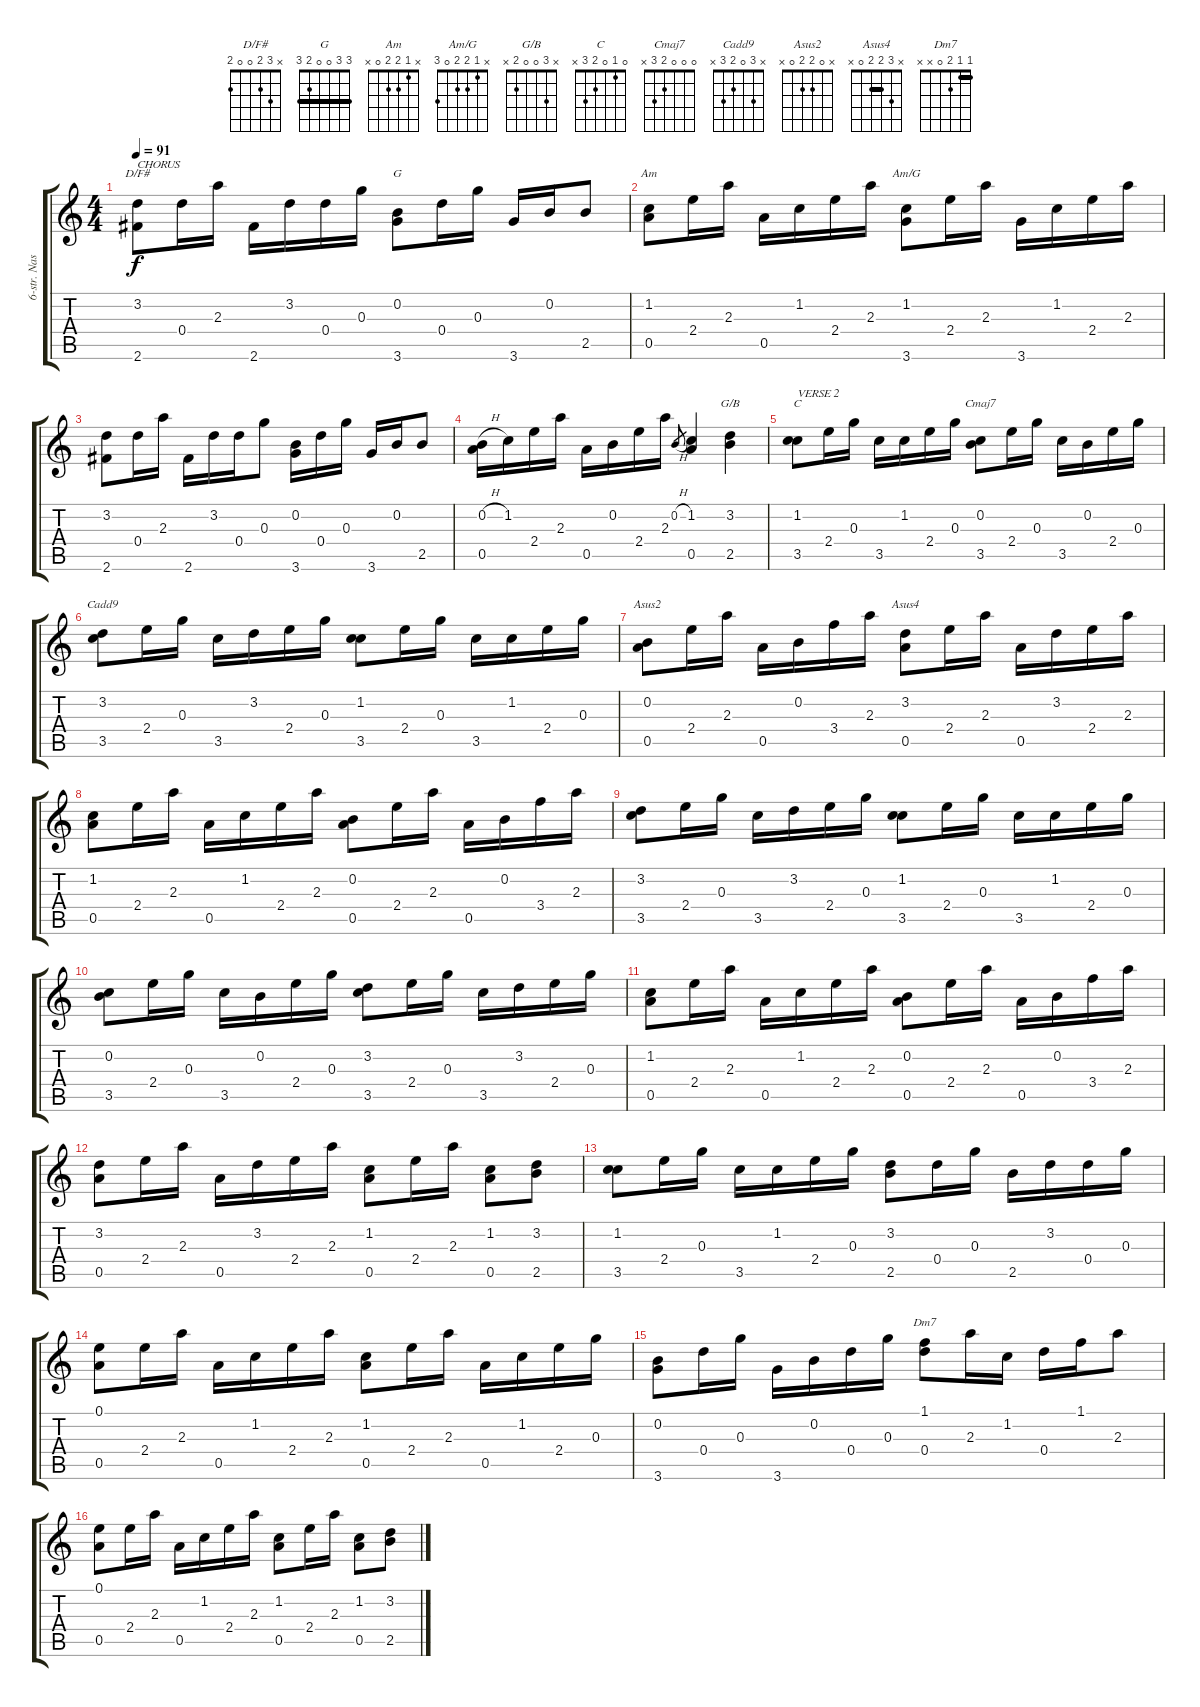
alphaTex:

\track ("6-str. Nashville" "6-str. Nas") {instrument acousticguitarnylon}
\staff {score tabs}
\tuning (E4 B3 G4 D4 A3 E3) {hide}
\chord ("D/F#" x 3 2 0 0 2)
\chord ("G" 3 3 0 0 2 3) {barre 3}
\chord ("Am" x 1 2 2 0 x)
\chord ("Am/G" x 1 2 2 0 3)
\chord ("G/B" x 3 0 0 2 x)
\chord ("C" 0 1 0 2 3 x)
\chord ("Cmaj7" 0 0 0 2 3 x)
\chord ("Cadd9" x 3 0 2 3 x)
\chord ("Asus2" x 0 2 2 0 x)
\chord ("Asus4" x 3 2 2 0 x) {barre 2}
\chord ("Dm7" 1 1 2 0 x x) {barre 1}
\ts (4 4)
\tempo 91
\clef g2
\ks c
(3.2 2.6).8{ch "D/F#" txt "CHORUS" dy f} 0.4.16 2.3.16 2.6.16 3.2.16 0.4.16 0.3.16 (0.2 3.6).8{ch "G"} 0.4.16 0.3.16 3.6.16 0.2.16 2.5.8 |
(1.2 0.5).8{ch "Am"} 2.4.16 2.3.16 0.5.16 1.2.16 2.4.16 2.3.16 (1.2 3.6).8{ch "Am/G"} 2.4.16 2.3.16 3.6.16 1.2.16 2.4.16 2.3.16 |
(3.2 2.6).8 0.4.16 2.3.16 2.6.16 3.2.16 0.4.16 0.3.8 (0.2 3.6).16 0.4.16 0.3.16 3.6.16 0.2.16 2.5.8 |
(0.2{h} 0.5).16 1.2.16 2.4.16 2.3.16 0.5.16 0.2.16 2.4.16 2.3.16 0.2{h}.8{gr} (1.2 0.5).4{beam Up} (3.2 2.5).4{ch "G/B"} |
(1.2 3.5).8{ch "C" txt "VERSE 2"} 2.4.16 0.3.16 3.5.16 1.2.16 2.4.16 0.3.16 (0.2 3.5).8{ch "Cmaj7"} 2.4.16 0.3.16 3.5.16 0.2.16 2.4.16 0.3.16 |
(3.2 3.5).8{ch "Cadd9"} 2.4.16 0.3.16 3.5.16 3.2.16 2.4.16 0.3.16 (1.2 3.5).8 2.4.16 0.3.16 3.5.16 1.2.16 2.4.16 0.3.16 |
(0.2 0.5).8{ch "Asus2"} 2.4.16 2.3.16 0.5.16 0.2.16 3.4.16 2.3.16 (3.2 0.5).8{ch "Asus4"} 2.4.16 2.3.16 0.5.16 3.2.16 2.4.16 2.3.16 |
(1.2 0.5).8 2.4.16 2.3.16 0.5.16 1.2.16 2.4.16 2.3.16 (0.2 0.5).8 2.4.16 2.3.16 0.5.16 0.2.16 3.4.16 2.3.16 |
(3.2 3.5).8 2.4.16 0.3.16 3.5.16 3.2.16 2.4.16 0.3.16 (1.2 3.5).8 2.4.16 0.3.16 3.5.16 1.2.16 2.4.16 0.3.16 |
(0.2 3.5).8 2.4.16 0.3.16 3.5.16 0.2.16 2.4.16 0.3.16 (3.2 3.5).8 2.4.16 0.3.16 3.5.16 3.2.16 2.4.16 0.3.16 |
(1.2 0.5).8 2.4.16 2.3.16 0.5.16 1.2.16 2.4.16 2.3.16 (0.2 0.5).8 2.4.16 2.3.16 0.5.16 0.2.16 3.4.16 2.3.16 |
(3.2 0.5).8 2.4.16 2.3.16 0.5.16 3.2.16 2.4.16 2.3.16 (1.2 0.5).8 2.4.16 2.3.16 (1.2 0.5).8 (3.2 2.5).8 |
(1.2 3.5).8 2.4.16 0.3.16 3.5.16 1.2.16 2.4.16 0.3.16 (3.2 2.5).8 0.4.16 0.3.16 2.5.16 3.2.16 0.4.16 0.3.16 |
(0.1 0.5).8 2.4.16 2.3.16 0.5.16 1.2.16 2.4.16 2.3.16 (1.2 0.5).8 2.4.16 2.3.16 0.5.16 1.2.16 2.4.16 0.3.16 |
(0.2 3.6).8 0.4.16 0.3.16 3.6.16 0.2.16 0.4.16 0.3.16 (1.1 0.4).8{ch "Dm7"} 2.3.16 1.2.16 0.4.16 1.1.16 2.3.8 |
(0.1 0.5).8 2.4.16 2.3.16 0.5.16 1.2.16 2.4.16 2.3.16 (1.2 0.5).8 2.4.16 2.3.16{beam split} (1.2 0.5).8{beam merge} (3.2 2.5).8
